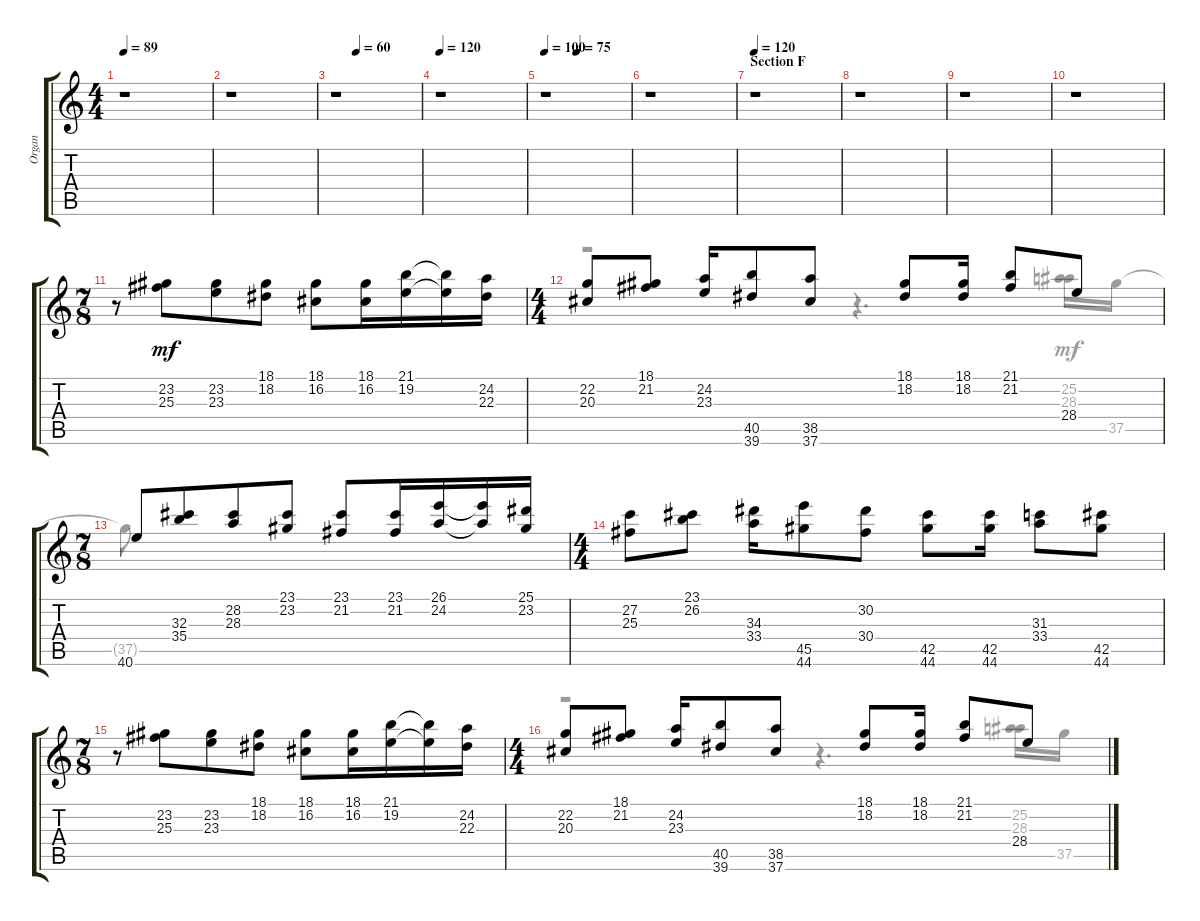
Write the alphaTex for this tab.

\track ("Organ" "Organ") {instrument rockorgan}
\staff {score tabs}
\tuning (D4 A3 F3 C3 G2 C2) {hide}
\voice
\ts (4 4)
\tempo 89
\clef g2
\ks aminor
r.1{dy mf} |
r.1 |
\tempo (60 0.25)
r.1 |
\tempo 120
r.1 |
\tempo 100
\tempo (75 0.375)
r.1 |
r.1 |
\section ("" "Section F")
\tempo 120
r.1 |
r.1 |
r.1 |
r.1 |
\ts (7 8)
r.8 (23.2 25.3).8 (23.2 23.3).8 (18.1 18.2).8 (18.1 16.2).8 (18.1 16.2).16 (21.1 19.2).16 (21.1{t} 19.2{t}).16 (24.2 22.3).16 |
\ts (4 4)
(22.2 20.3).8 (18.1 21.2).8 (24.2 23.3).16 (40.5 39.6).8 (38.5 37.6).8 (18.1 18.2).8 (18.1 18.2).16 (21.1 21.2).8 28.4.8 |
\ts (7 8)
40.6.8 (32.3 35.4).8 (28.2 28.3).8 (23.1 23.2).8 (23.1 21.2).8 (23.1 21.2).16 (26.1 24.2).16 (26.1{t} 24.2{t}).16 (25.1 23.2).16 |
\ts (4 4)
(27.2 25.3).8 (23.1 26.2).8 (34.3 33.4).16 (45.5 44.6).8 (30.2 30.4).8 (42.5 44.6).8 (42.5 44.6).16 (31.3 33.4).8 (42.5 44.6).8 |
\ts (7 8)
r.8 (23.2 25.3).8 (23.2 23.3).8 (18.1 18.2).8 (18.1 16.2).8 (18.1 16.2).16 (21.1 19.2).16 (21.1{t} 19.2{t}).16 (24.2 22.3).16 |
\ts (4 4)
(22.2 20.3).8 (18.1 21.2).8 (24.2 23.3).16 (40.5 39.6).8 (38.5 37.6).8 (18.1 18.2).8 (18.1 18.2).16 (21.1 21.2).8 28.4.8
\voice
\clef g2
\ottava regular
\simile none
\ks aminor
|
|
|
|
|
|
|
|
|
|
|
r.2 r.4{d} (25.2 28.3).16 37.5.16 |
37.5{t}.8 |
|
|
r.2 r.4{d} (25.2 28.3).16 37.5.16
